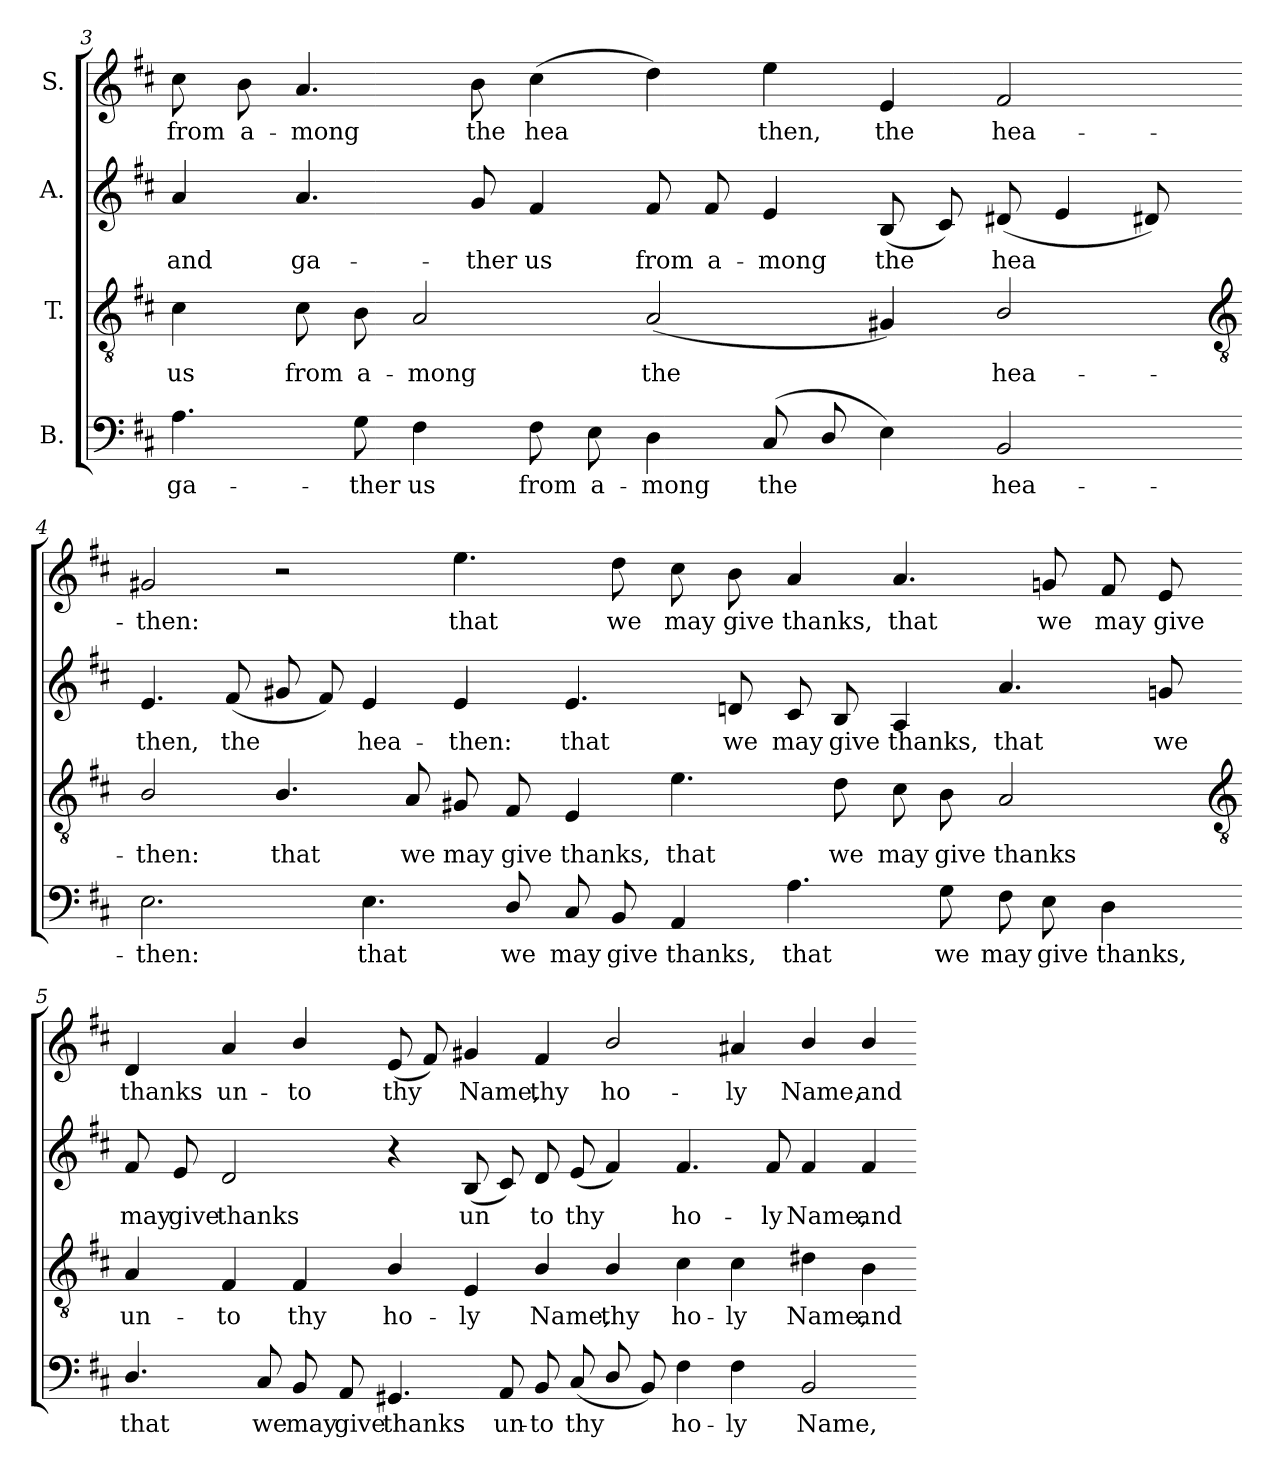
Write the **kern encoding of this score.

**kern	**text	**kern	**text	**kern	**text	**kern	**text
*part4	*part4	*part3	*part3	*part2	*part2	*part1	*part1
*staff4	*staff4	*staff3	*staff3	*staff2	*staff2	*staff1	*staff1
*I"B.	*	*I"T.	*	*I"A.	*	*I"S.	*
!!LO:LB:g=z
*clefF4	*	*clefGv2	*	*clefG2	*	*clefG2	*
*k[f#c#]	*	*k[f#c#]	*	*k[f#c#]	*	*k[f#c#]	*
*D:	*	*D:	*	*D:	*	*D:	*
=3	=3	=3	=3	=3	=3	=3	=3
!	!LO:LY:b	!	!LO:LY:b	!	!LO:LY:b	!	!LO:LY:b
4.A	ga-	4c#	us	4a	and	8cc#	from
!	!	!	!	!	!	!	!LO:LY:b
.	.	.	.	.	.	8b	a-
!	!	!	!LO:LY:b	!	!LO:LY:b	!	!LO:LY:b
.	.	8c#	from	4.a	ga-	4.a	-mong
!	!LO:LY:b	!	!LO:LY:b	!	!	!	!
8G	-ther	8B	a-	.	.	.	.
!	!LO:LY:b	!	!LO:LY:b	!	!	!	!
4F#	us	2A	-mong	.	.	.	.
!	!	!	!	!	!LO:LY:b	!	!LO:LY:b
.	.	.	.	8g	-ther	8b	the
!	!LO:LY:b	!	!	!	!LO:LY:b	!	!LO:LY:b
8F#	from	.	.	4f#	us	(>4cc#	hea
!	!LO:LY:b	!	!	!	!	!	!
8E	a-	.	.	.	.	.	.
!	!LO:LY:b	!	!LO:LY:b	!	!LO:LY:b	!	!
4D	-mong	(<2A	the	8f#	from	4dd)	.
!	!	!	!	!	!LO:LY:b	!	!
.	.	.	.	8f#	a-	.	.
!	!LO:LY:b	!	!	!	!LO:LY:b	!	!LO:LY:b
(<8C#	the	.	.	4e	-mong	4ee	then,
8D/	.	.	.	.	.	.	.
!	!	!	!	!	!LO:LY:b	!	!LO:LY:b
4E)	.	4G#X)	.	(<8B	the	4e	the
.	.	.	.	8c#)	.	.	.
!	!LO:LY:b	!	!LO:LY:b	!	!LO:LY:b	!	!LO:LY:b
2BB	hea-	2B/	hea-	(<8d#X	hea	2f#	hea-
.	.	.	.	4e	.	.	.
.	.	.	.	8d#X)	.	.	.
!!LO:LB:g=z
=4-	=4-	=4-	=4-	=4-	=4-	=4-	=4-
*	*	*clefGv2	*	*	*	*	*
!	!LO:LY:b	!	!LO:LY:b	!	!LO:LY:b	!	!LO:LY:b
2.E	-then:	2B/	-then:	4.e	then,	2g#X	-then:
!	!	!	!	!	!LO:LY:b	!	!
.	.	.	.	(<8f#	the	.	.
!	!	!	!LO:LY:b	!	!	!	!
.	.	4.B/	that	8g#X	.	2r	.
.	.	.	.	8f#)	.	.	.
!	!LO:LY:b	!	!	!	!LO:LY:b	!	!
4.E	that	.	.	4e	hea-	.	.
!	!	!	!LO:LY:b	!	!	!	!
.	.	8A	we	.	.	.	.
!	!	!	!LO:LY:b	!	!LO:LY:b	!	!LO:LY:b
.	.	8G#X	may	4e	-then:	4.ee	that
!	!LO:LY:b	!	!LO:LY:b	!	!	!	!
8D/	we	8F#	give	.	.	.	.
!	!LO:LY:b	!	!LO:LY:b	!	!LO:LY:b	!	!
8C#	may	4E	thanks,	4.e	that	.	.
!	!LO:LY:b	!	!	!	!	!	!LO:LY:b
8BB	give	.	.	.	.	8dd	we
!	!LO:LY:b	!	!LO:LY:b	!	!	!	!LO:LY:b
4AA	thanks,	4.e	that	.	.	8cc#	may
!	!	!	!	!	!LO:LY:b	!	!LO:LY:b
.	.	.	.	8d	we	8b	give
!	!LO:LY:b	!	!	!	!LO:LY:b	!	!LO:LY:b
4.A	that	.	.	8c#	may	4a	thanks,
!	!	!	!LO:LY:b	!	!LO:LY:b	!	!
.	.	8d	we	8B	give	.	.
!	!	!	!LO:LY:b	!	!LO:LY:b	!	!LO:LY:b
.	.	8c#	may	4A	thanks,	4.a	that
!	!LO:LY:b	!	!LO:LY:b	!	!	!	!
8G	we	8B	give	.	.	.	.
!	!LO:LY:b	!	!LO:LY:b	!	!LO:LY:b	!	!
8F#	may	2A	thanks	4.a	that	.	.
!	!LO:LY:b	!	!	!	!	!	!LO:LY:b
8E	give	.	.	.	.	8gn	we
!	!LO:LY:b	!	!	!	!	!	!LO:LY:b
4D	thanks,	.	.	.	.	8f#	may
!	!	!	!	!	!LO:LY:b	!	!LO:LY:b
.	.	.	.	8gn	we	8e	give
!!LO:LB:g=z
=5-	=5-	=5-	=5-	=5-	=5-	=5-	=5-
*	*	*clefGv2	*	*	*	*	*
!	!LO:LY:b	!	!LO:LY:b	!	!LO:LY:b	!	!LO:LY:b
4.D/	that	4A	un-	8f#	may	4d	thanks
!	!	!	!	!	!LO:LY:b	!	!
.	.	.	.	8e	give	.	.
!	!	!	!LO:LY:b	!	!LO:LY:b	!	!LO:LY:b
.	.	4F#	-to	2d	thanks	4a	un-
!	!LO:LY:b	!	!	!	!	!	!
8C#	we	.	.	.	.	.	.
!	!LO:LY:b	!	!LO:LY:b	!	!	!	!LO:LY:b
8BB	may	4F#	thy	.	.	4b/	-to
!	!LO:LY:b	!	!	!	!	!	!
8AA	give	.	.	.	.	.	.
!	!LO:LY:b	!	!LO:LY:b	!	!	!	!LO:LY:b
4.GG#X	thanks	4B/	ho-	4r	.	(<8e	thy
.	.	.	.	.	.	8f#)	.
!	!	!	!LO:LY:b	!	!LO:LY:b	!	!LO:LY:b
.	.	4E	-ly	(<8B	un	4g#X	Name,
!	!LO:LY:b	!	!	!	!	!	!
8AA	un-	.	.	8c#)	.	.	.
!	!LO:LY:b	!	!LO:LY:b	!	!LO:LY:b	!	!LO:LY:b
8BB	-to	4B/	Name,	8d	to	4f#	thy
!	!LO:LY:b	!	!	!	!LO:LY:b	!	!
(<8C#	thy	.	.	(<8e	thy	.	.
!	!	!	!LO:LY:b	!	!	!	!LO:LY:b
8D/	.	4B/	thy	4f#)	.	2b/	ho-
8BB)	.	.	.	.	.	.	.
!	!LO:LY:b	!	!LO:LY:b	!	!LO:LY:b	!	!
4F#	ho-	4c#	ho-	4.f#	ho-	.	.
!	!LO:LY:b	!	!LO:LY:b	!	!	!	!LO:LY:b
4F#	-ly	4c#	-ly	.	.	4a#X	-ly
!	!	!	!	!	!LO:LY:b	!	!
.	.	.	.	8f#	-ly	.	.
!	!LO:LY:b	!	!LO:LY:b	!	!LO:LY:b	!	!LO:LY:b
2BB	Name,	4d#X	Name,	4f#	Name,	4b/	Name,
!	!	!	!LO:LY:b	!	!LO:LY:b	!	!LO:LY:b
.	.	4B	and	4f#	and	4b/	and
=-	=-	=-	=-	=-	=-	=-	=-
*-	*-	*-	*-	*-	*-	*-	*-
